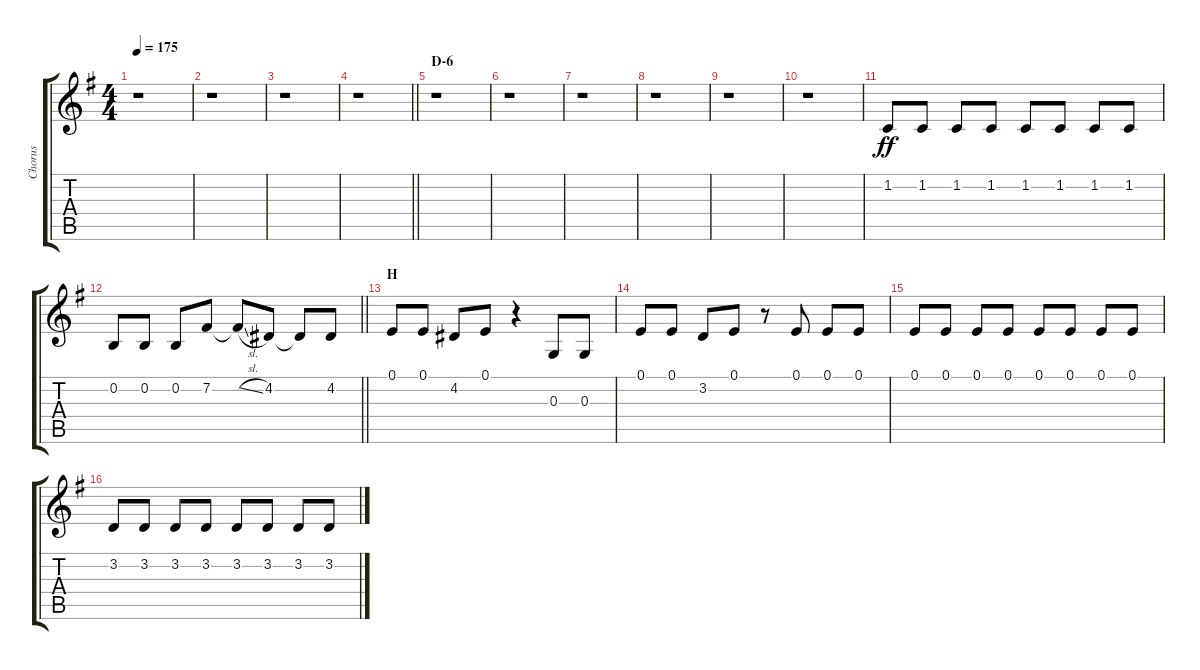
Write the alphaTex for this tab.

\track ("Chorus" "Chorus") {instrument voiceoohs}
\staff {score tabs}
\tuning (E4 B3 G3 D3 A2 E2) {hide}
\ts (4 4)
\tempo 175
\clef g2
\ks g
r.1{dy ff} |
r.1 |
r.1 |
\barLineRight lightlight
r.1 |
\section ("" "D-6")
r.1 |
r.1 |
r.1 |
r.1 |
r.1 |
r.1 |
1.2.8 1.2.8 1.2.8 1.2.8 1.2.8 1.2.8 1.2.8 1.2.8 |
\barLineRight lightlight
0.2.8 0.2.8 0.2.8 7.2.8 7.2{sl t}.8 4.2.8 4.2{t}.8 4.2.8 |
\section ("" "H")
0.1.8 0.1.8 4.2.8 0.1.8 r.4 0.3.8 0.3.8 |
0.1.8 0.1.8 3.2.8 0.1.8 r.8 0.1.8 0.1.8 0.1.8 |
0.1.8 0.1.8 0.1.8 0.1.8 0.1.8 0.1.8 0.1.8 0.1.8 |
3.2.8 3.2.8 3.2.8 3.2.8 3.2.8 3.2.8 3.2.8 3.2.8
